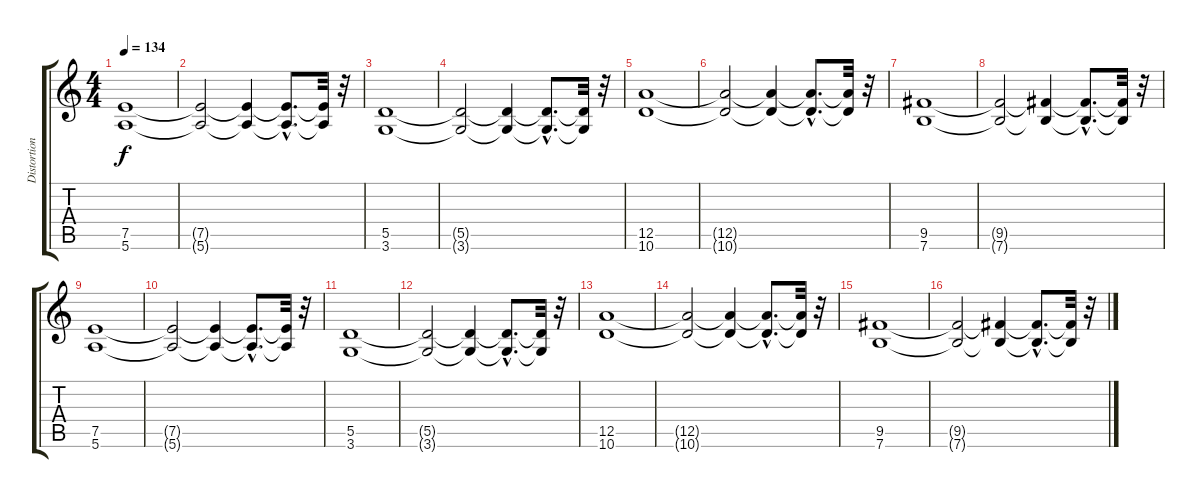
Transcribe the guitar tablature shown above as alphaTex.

\track ("Distortion" "Distortion") {instrument distortionguitar}
\staff {score tabs}
\tuning (E4 B3 G3 D3 A2 E2) {hide}
\ts (4 4)
\tempo 134
\clef g2
\ks c
(7.5 5.6).1{dy f volume 4} |
(7.5{t} 5.6{t}).2 (7.5{t} 5.6{t}).4 (7.5{hac t} 5.6{hac t}).8{d} (7.5{t} 5.6{t}).32 r.32{volume 13} |
(5.5 3.6).1{volume 4} |
(5.5{t} 3.6{t}).2 (5.5{t} 3.6{t}).4 (5.5{hac t} 3.6{hac t}).8{d} (5.5{t} 3.6{t}).32 r.32{volume 13} |
(12.5 10.6).1{volume 4} |
(12.5{t} 10.6{t}).2 (12.5{t} 10.6{t}).4 (12.5{hac t} 10.6{hac t}).8{d} (12.5{t} 10.6{t}).32 r.32{volume 13} |
(9.5 7.6).1{volume 4} |
(9.5{t} 7.6{t}).2 (9.5{t} 7.6{t}).4 (9.5{hac t} 7.6{hac t}).8{d} (9.5{t} 7.6{t}).32 r.32{volume 13} |
(7.5 5.6).1{volume 4} |
(7.5{t} 5.6{t}).2 (7.5{t} 5.6{t}).4 (7.5{hac t} 5.6{hac t}).8{d} (7.5{t} 5.6{t}).32 r.32{volume 13} |
(5.5 3.6).1 |
(5.5{t} 3.6{t}).2 (5.5{t} 3.6{t}).4 (5.5{hac t} 3.6{hac t}).8{d} (5.5{t} 3.6{t}).32 r.32{volume 14} |
(12.5 10.6).1{volume 4} |
(12.5{t} 10.6{t}).2 (12.5{t} 10.6{t}).4 (12.5{hac t} 10.6{hac t}).8{d} (12.5{t} 10.6{t}).32 r.32{volume 13} |
(9.5 7.6).1{volume 4} |
(9.5{t} 7.6{t}).2 (9.5{t} 7.6{t}).4 (9.5{hac t} 7.6{hac t}).8{d} (9.5{t} 7.6{t}).32 r.32{volume 13}
